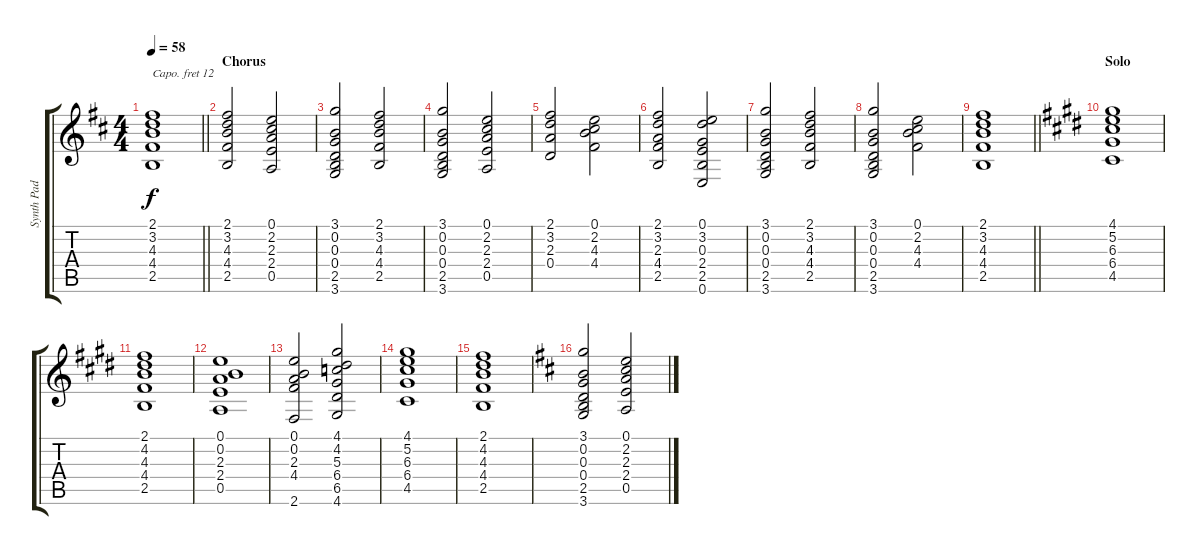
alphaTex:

\track ("Synth Pad" "Synth Pad") {instrument pad2warm}
\staff {score tabs}
\capo 12
\tuning (E4 B3 G3 D3 A2 E2) {hide}
\ts (4 4)
\tempo 58
\clef g2
\barLineRight lightlight
\ks bminor
(2.1 3.2 4.3 4.4 2.5).1{dy f} |
\section ("" "Chorus")
(2.1 3.2 4.3 4.4 2.5).2 (0.1 2.2 2.3 2.4 0.5).2 |
(3.1 0.2 0.3 0.4 2.5 3.6).2 (2.1 3.2 4.3 4.4 2.5).2 |
(3.1 0.2 0.3 0.4 2.5 3.6).2 (0.1 2.2 2.3 2.4 0.5).2 |
(2.1 3.2 2.3 0.4).2 (0.1 2.2 4.3 4.4).2 |
(2.1 3.2 2.3 4.4 2.5).2 (0.1 3.2 0.3 2.4 2.5 0.6).2 |
(3.1 0.2 0.3 0.4 2.5 3.6).2 (2.1 3.2 4.3 4.4 2.5).2 |
(3.1 0.2 0.3 0.4 2.5 3.6).2 (0.1 2.2 4.3 4.4).2 |
\barLineRight lightlight
(2.1 3.2 4.3 4.4 2.5).1 |
\section ("" "Solo")
\ks c#minor
(4.1 5.2 6.3 6.4 4.5).1 |
(2.1 4.2 4.3 4.4 2.5).1 |
(0.1 0.2 2.3 2.4 0.5).1 |
(0.1 0.2 2.3 4.4 2.6).2 (4.1 4.2 5.3 6.4 6.5 4.6).2 |
(4.1 5.2 6.3 6.4 4.5).1 |
(2.1 4.2 4.3 4.4 2.5).1 |
\ks bminor
(3.1 0.2 0.3 0.4 2.5 3.6).2 (0.1 2.2 2.3 2.4 0.5).2
